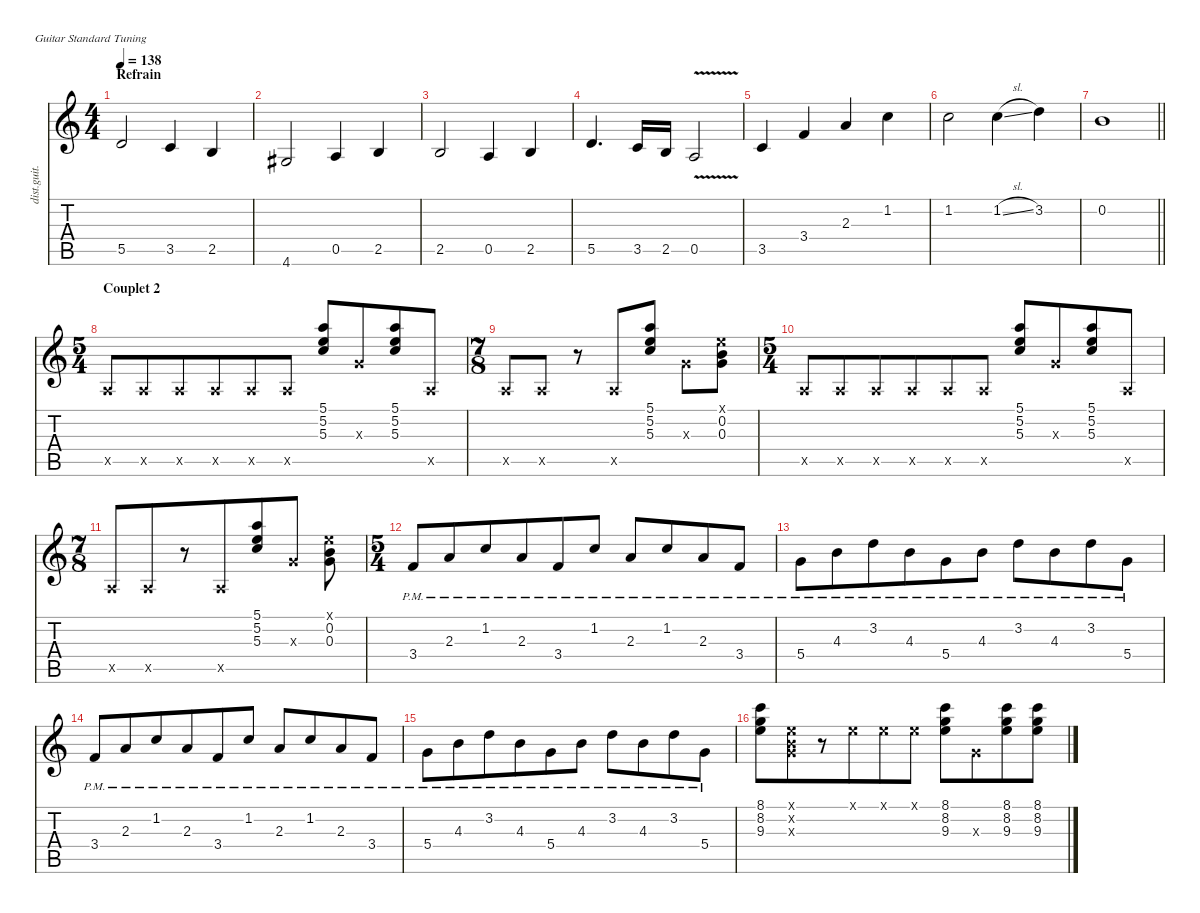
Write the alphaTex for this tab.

\defaultSystemsLayout 4
\hideDynamics
\bracketExtendMode nobrackets
\track ("Sylvain" "dist.guit.") {instrument distortionguitar}
\staff {score tabs}
\tuning (E4 B3 G3 D3 A2 E2)
\ts (4 4)
\beaming (8 2 2 2 2)
\section ("" "Refrain")
\tempo 138
\clef g2
\ks aminor
5.5.2{dy f instrument distortionguitar} 3.5.4 2.5.4 |
4.6{acc #}.2 0.5.4 2.5.4 |
2.5.2 0.5.4 2.5.4 |
5.5.4{d} 3.5.16 2.5.16 0.5{v}.2 |
3.5.4 3.4.4 2.3.4 1.2.4 |
1.2.2 1.2{sl}.4 3.2.4 |
\barLineRight lightlight
0.2.1 |
\ts (5 4)
\beaming (8 6 4)
\section ("" "Couplet 2")
0.5{x}.8{instrument electricguitarclean} 0.5{x}.8 0.5{x}.8 0.5{x}.8 0.5{x}.8 0.5{x}.8 (5.3 5.2 5.1).8 0.3{x}.8 (5.3 5.1 5.2).8 0.5{x}.8 |
\ts (7 8)
\beaming (8 3 2 2)
0.5{x}.8 0.5{x}.8 r.8 0.5{x}.8 (5.3 5.2 5.1).8 0.3{x}.8 (0.3 0.1{x} 0.2).8 |
\ts (5 4)
\beaming (8 6 4)
0.5{x}.8 0.5{x}.8 0.5{x}.8 0.5{x}.8 0.5{x}.8 0.5{x}.8 (5.3 5.2 5.1).8 0.3{x}.8 (5.3 5.1 5.2).8 0.5{x}.8 |
\ts (7 8)
\beaming (8 6 4)
0.5{x}.8 0.5{x}.8 r.8 0.5{x}.8 (5.3 5.2 5.1).8 0.3{x}.8 (0.3 0.1{x} 0.2).8 |
\ts (5 4)
\beaming (8 6 4)
3.4{pm}.8 2.3{pm}.8 1.2{pm}.8 2.3{pm}.8 3.4{pm}.8 1.2{pm}.8 2.3{pm}.8 1.2{pm}.8 2.3{pm}.8 3.4{pm}.8 |
5.4{pm}.8 4.3{pm}.8 3.2{pm}.8 4.3{pm}.8 5.4{pm}.8 4.3{pm}.8 3.2{pm}.8 4.3{pm}.8 3.2{pm}.8 5.4{pm}.8 |
3.4{pm}.8 2.3{pm}.8 1.2{pm}.8 2.3{pm}.8 3.4{pm}.8 1.2{pm}.8 2.3{pm}.8 1.2{pm}.8 2.3{pm}.8 3.4{pm}.8 |
5.4{pm}.8 4.3{pm}.8 3.2{pm}.8 4.3{pm}.8 5.4{pm}.8 4.3{pm}.8 3.2{pm}.8 4.3{pm}.8 3.2{pm}.8 5.4{pm}.8 |
(8.1 8.2 9.3).8 (0.3{x} 0.2{x} 0.1{x}).8 r.8 0.1{x}.8 0.1{x}.8 0.1{x}.8 (8.1 8.2 9.3).8 0.3{x}.8 (9.3 8.2 8.1).8 (8.1 8.2 9.3).8
